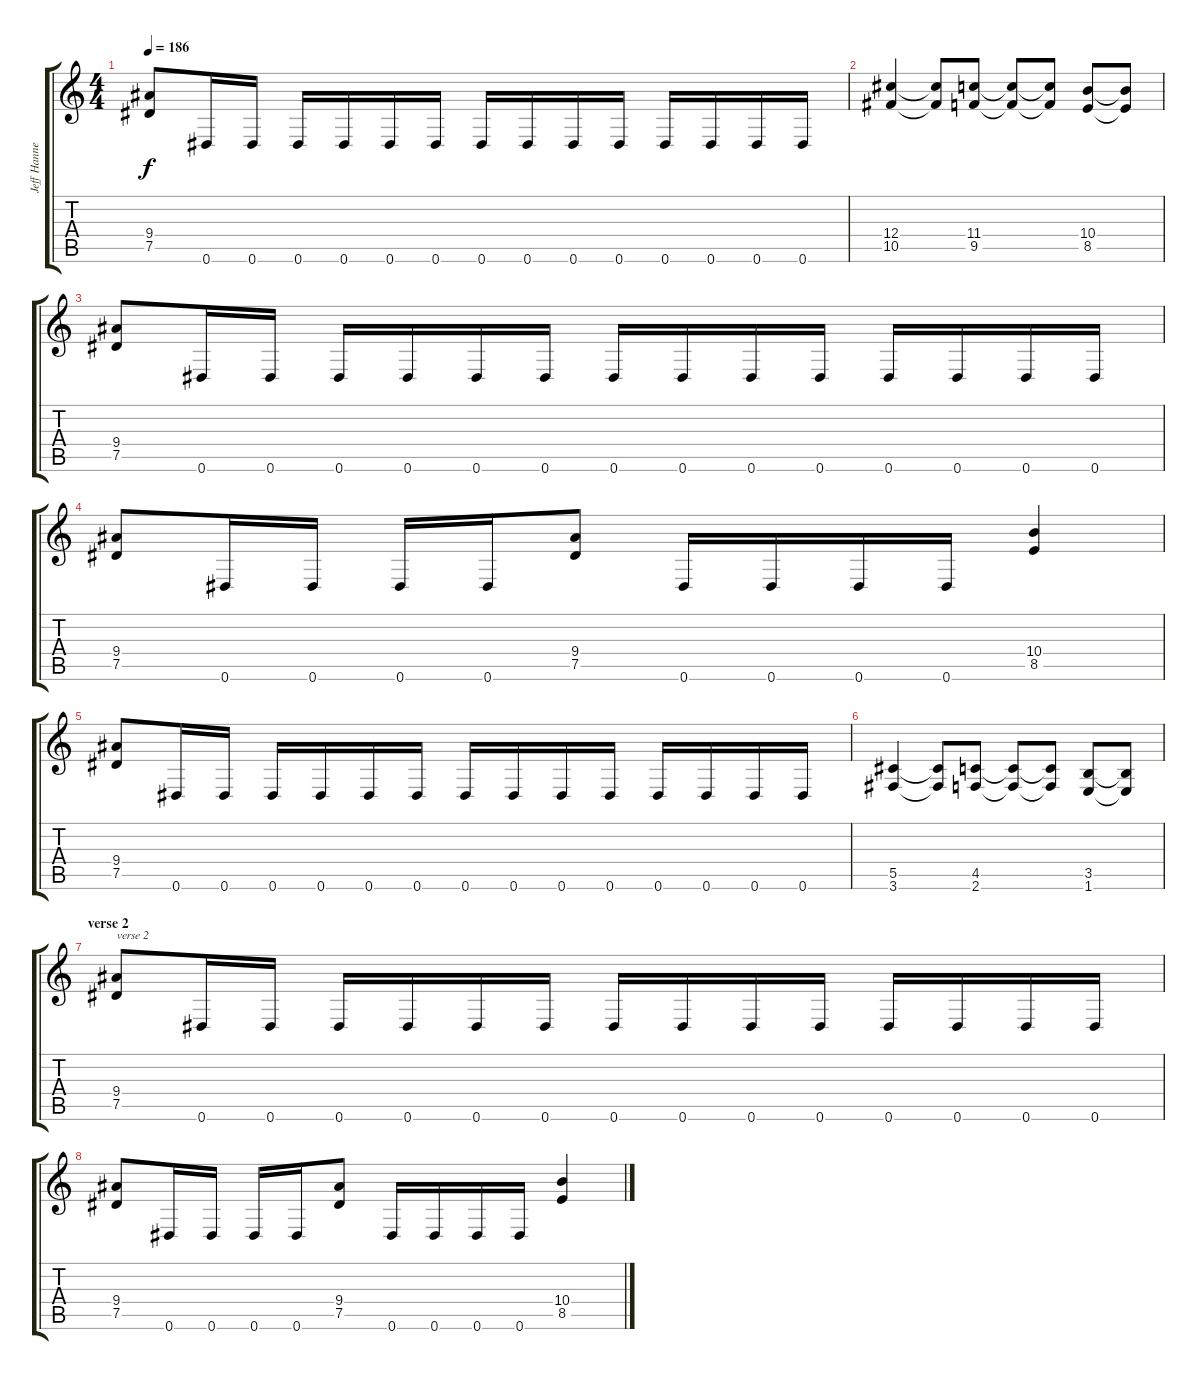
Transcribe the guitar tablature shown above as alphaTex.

\track ("Jeff Hanneman" "Jeff Hanne") {instrument distortionguitar}
\staff {score tabs}
\tuning (Eb4 Bb3 Gb3 Db3 Ab2 Eb2) {hide}
\ts (4 4)
\tempo 186
\clef g2
\ks c
(9.4 7.5).8{dy f} 0.6.16 0.6.16 0.6.16 0.6.16 0.6.16 0.6.16 0.6.16 0.6.16 0.6.16 0.6.16 0.6.16 0.6.16 0.6.16 0.6.16 |
(12.4 10.5).4 (12.4{t} 10.5{t}).8 (11.4 9.5).8 (11.4{t} 9.5{t}).8 (11.4{t} 9.5{t}).8 (10.4 8.5).8 (10.4{t} 8.5{t}).8 |
(9.4 7.5).8 0.6.16 0.6.16 0.6.16 0.6.16 0.6.16 0.6.16 0.6.16 0.6.16 0.6.16 0.6.16 0.6.16 0.6.16 0.6.16 0.6.16 |
(9.4 7.5).8 0.6.16 0.6.16 0.6.16 0.6.16 (9.4 7.5).8 0.6.16 0.6.16 0.6.16 0.6.16 (10.4 8.5).4 |
(9.4 7.5).8 0.6.16 0.6.16 0.6.16 0.6.16 0.6.16 0.6.16 0.6.16 0.6.16 0.6.16 0.6.16 0.6.16 0.6.16 0.6.16 0.6.16 |
(5.5 3.6).4 (5.5{t} 3.6{t}).8 (4.5 2.6).8 (4.5{t} 2.6{t}).8 (4.5{t} 2.6{t}).8 (3.5 1.6).8 (3.5{t} 1.6{t}).8 |
\section ("" "verse 2")
(9.4 7.5).8{txt "verse 2"} 0.6.16 0.6.16 0.6.16 0.6.16 0.6.16 0.6.16 0.6.16 0.6.16 0.6.16 0.6.16 0.6.16 0.6.16 0.6.16 0.6.16 |
(9.4 7.5).8 0.6.16 0.6.16 0.6.16 0.6.16 (9.4 7.5).8 0.6.16 0.6.16 0.6.16 0.6.16 (10.4 8.5).4
